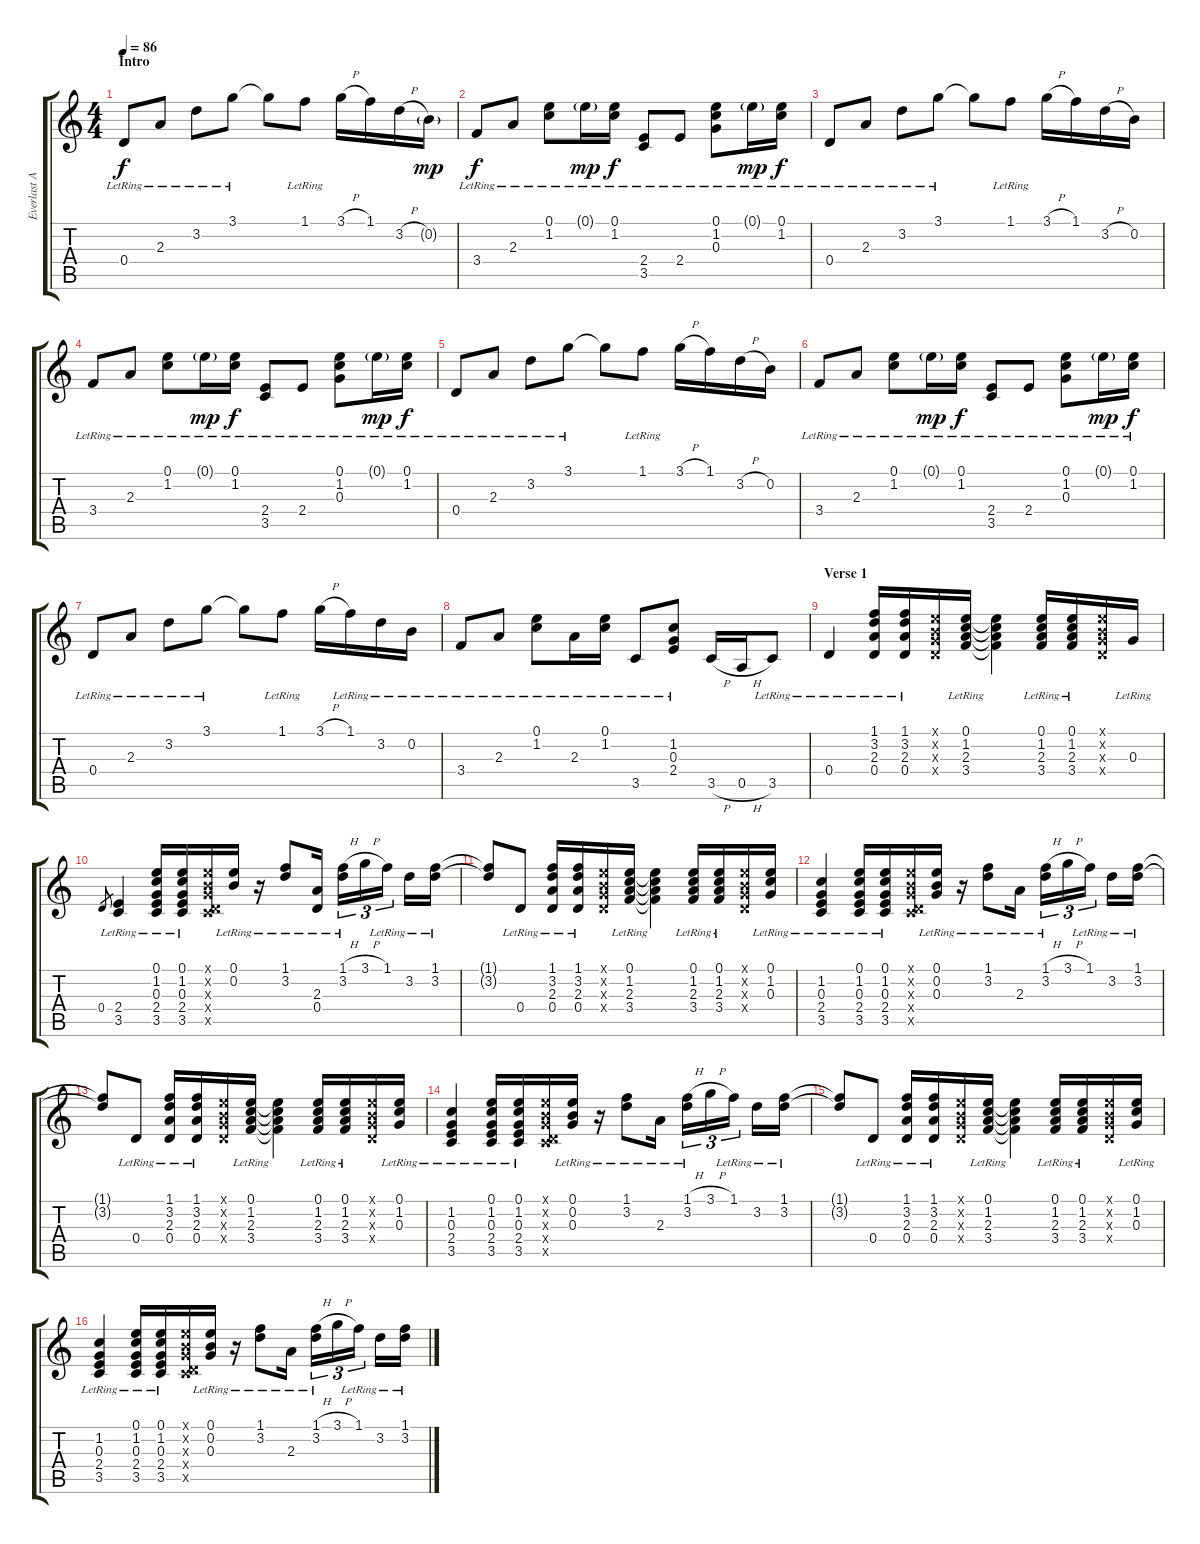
\track ("Everlast Acoustik" "Everlast A") {instrument acousticguitarsteel}
\staff {score tabs}
\tuning (E4 B3 G3 D3 A2 E2) {hide}
\ts (4 4)
\section ("" "Intro")
\tempo 86
\clef g2
\ks c
0.4{lr}.8{dy f instrument acousticguitarsteel} 2.3{lr}.8 3.2{lr}.8 3.1{lr}.8 3.1{t}.8 1.1{lr}.8 3.1{h}.16 1.1.16 3.2{h}.16 0.2{g}.16{dy mp} |
3.4{lr}.8{dy f} 2.3{lr}.8 (0.1{lr} 1.2{lr}).8 0.1{g lr}.16{dy mp} (0.1{lr} 1.2{lr}).16{dy f} (2.4{lr} 3.5{lr}).8 2.4{lr}.8 (0.1{lr} 1.2{lr} 0.3{lr}).8 0.1{g lr}.16{dy mp} (0.1{lr} 1.2{lr}).16{dy f} |
0.4{lr}.8 2.3{lr}.8 3.2{lr}.8 3.1{lr}.8 3.1{t}.8 1.1{lr}.8 3.1{h}.16 1.1.16 3.2{h}.16 0.2.16 |
3.4{lr}.8 2.3{lr}.8 (0.1{lr} 1.2{lr}).8 0.1{g lr}.16{dy mp} (0.1{lr} 1.2{lr}).16{dy f} (2.4{lr} 3.5{lr}).8 2.4{lr}.8 (0.1{lr} 1.2{lr} 0.3{lr}).8 0.1{g lr}.16{dy mp} (0.1{lr} 1.2{lr}).16{dy f} |
0.4{lr}.8 2.3{lr}.8 3.2{lr}.8 3.1{lr}.8 3.1{t}.8 1.1{lr}.8 3.1{h}.16 1.1.16 3.2{h}.16 0.2.16 |
3.4{lr}.8 2.3{lr}.8 (0.1{lr} 1.2{lr}).8 0.1{g lr}.16{dy mp} (0.1{lr} 1.2{lr}).16{dy f} (2.4{lr} 3.5{lr}).8 2.4{lr}.8 (0.1{lr} 1.2{lr} 0.3{lr}).8 0.1{g lr}.16{dy mp} (0.1{lr} 1.2{lr}).16{dy f} |
0.4{lr}.8 2.3{lr}.8 3.2{lr}.8 3.1{lr}.8 3.1{t}.8 1.1{lr}.8 3.1{h}.16 1.1{lr}.16 3.2{lr}.16 0.2{lr}.16 |
3.4{lr}.8 2.3{lr}.8 (0.1{lr} 1.2{lr}).8 2.3{lr}.16 (0.1{lr} 1.2{lr}).16 3.5{lr}.8 (1.2{lr} 0.3{lr} 2.4{lr}).8 3.5{h}.16 0.5{h}.16 3.5{lr}.8 |
\section ("" "Verse 1")
0.4{lr}.4 (1.1 3.2 2.3{lr} 0.4{lr}).16 (1.1{lr} 3.2{lr} 2.3{lr} 0.4{lr}).16 (0.1{x} 0.2{x} 0.3{x} 0.4{x}).16 (0.1 1.2{lr} 2.3 3.4{lr}).16 (0.1{t} 1.2{t} 2.3{t} 3.4{t}).4 (0.1{lr} 1.2{lr} 2.3{lr} 3.4{lr}).16 (0.1{lr} 1.2{lr} 2.3{lr} 3.4{lr}).16 (0.1{x} 0.2{x} 0.3{x} 0.4{x}).16 0.3{lr}.16 |
0.4.8{gr} (2.4{lr} 3.5{lr}).4 (0.1{lr} 1.2{lr} 0.3{lr} 2.4{lr} 3.5{lr}).16 (0.1{lr} 1.2{lr} 0.3{lr} 2.4{lr} 3.5{lr}).16 (0.1{x} 0.2{x} 0.3{x} 0.4{x} 3.5{x}).16 (0.1{lr} 0.2{lr}).16 r.16 (1.1{lr} 3.2{lr}).8 (2.3{lr} 0.4).16 (1.1{h} 3.2{lr}).16{tu (3 2)} 3.1{h}.16{tu (3 2)} 1.1{lr}.16{tu (3 2)} 3.2{lr}.16 (1.1{lr} 3.2{lr}).16 |
(1.1{t} 3.2{t}).8 0.4{lr}.8 (1.1 3.2 2.3{lr} 0.4{lr}).16 (1.1{lr} 3.2{lr} 2.3{lr} 0.4{lr}).16 (0.1{x} 0.2{x} 0.3{x} 0.4{x}).16 (0.1 1.2{lr} 2.3 3.4{lr}).16 (0.1{t} 1.2{t} 2.3{t} 3.4{t}).4 (0.1{lr} 1.2{lr} 2.3{lr} 3.4{lr}).16 (0.1{lr} 1.2{lr} 2.3{lr} 3.4{lr}).16 (0.1{x} 0.2{x} 0.3{x} 0.4{x}).16 (0.1{lr} 1.2{lr} 0.3{lr}).16 |
(1.2 0.3 2.4 3.5{lr}).4 (0.1{lr} 1.2{lr} 0.3{lr} 2.4{lr} 3.5{lr}).16 (0.1{lr} 1.2{lr} 0.3{lr} 2.4{lr} 3.5{lr}).16 (0.1{x} 0.2{x} 0.3{x} 0.4{x} 3.5{x}).16 (0.1{lr} 0.2{lr} 0.3{lr}).16 r.16 (1.1{lr} 3.2{lr}).8 2.3{lr}.16 (1.1{h} 3.2{lr}).16{tu (3 2)} 3.1{h}.16{tu (3 2)} 1.1{lr}.16{tu (3 2)} 3.2{lr}.16 (1.1{lr} 3.2{lr}).16 |
(1.1{t} 3.2{t}).8 0.4{lr}.8 (1.1 3.2 2.3{lr} 0.4{lr}).16 (1.1{lr} 3.2{lr} 2.3{lr} 0.4{lr}).16 (0.1{x} 0.2{x} 0.3{x} 0.4{x}).16 (0.1 1.2{lr} 2.3 3.4{lr}).16 (0.1{t} 1.2{t} 2.3{t} 3.4{t}).4 (0.1{lr} 1.2{lr} 2.3{lr} 3.4{lr}).16 (0.1{lr} 1.2{lr} 2.3{lr} 3.4{lr}).16 (0.1{x} 0.2{x} 0.3{x} 0.4{x}).16 (0.1{lr} 1.2{lr} 0.3{lr}).16 |
(1.2 0.3 2.4 3.5{lr}).4 (0.1{lr} 1.2{lr} 0.3{lr} 2.4{lr} 3.5{lr}).16 (0.1{lr} 1.2{lr} 0.3{lr} 2.4{lr} 3.5{lr}).16 (0.1{x} 0.2{x} 0.3{x} 0.4{x} 3.5{x}).16 (0.1{lr} 0.2{lr} 0.3).16 r.16 (1.1{lr} 3.2{lr}).8 2.3{lr}.16 (1.1{h} 3.2{lr}).16{tu (3 2)} 3.1{h}.16{tu (3 2)} 1.1{lr}.16{tu (3 2)} 3.2{lr}.16 (1.1{lr} 3.2{lr}).16 |
(1.1{t} 3.2{t}).8 0.4{lr}.8 (1.1 3.2 2.3{lr} 0.4{lr}).16 (1.1{lr} 3.2{lr} 2.3{lr} 0.4{lr}).16 (0.1{x} 0.2{x} 0.3{x} 0.4{x}).16 (0.1 1.2{lr} 2.3 3.4{lr}).16 (0.1{t} 1.2{t} 2.3{t} 3.4{t}).4 (0.1{lr} 1.2{lr} 2.3{lr} 3.4{lr}).16 (0.1{lr} 1.2{lr} 2.3{lr} 3.4{lr}).16 (0.1{x} 0.2{x} 0.3{x} 0.4{x}).16 (0.1{lr} 1.2{lr} 0.3{lr}).16 |
(1.2 0.3 2.4 3.5{lr}).4 (0.1{lr} 1.2{lr} 0.3{lr} 2.4{lr} 3.5{lr}).16 (0.1{lr} 1.2{lr} 0.3{lr} 2.4{lr} 3.5{lr}).16 (0.1{x} 0.2{x} 0.3{x} 0.4{x} 3.5{x}).16 (0.1{lr} 0.2{lr} 0.3{lr}).16 r.16 (1.1{lr} 3.2{lr}).8 2.3{lr}.16 (1.1{h} 3.2{lr}).16{tu (3 2)} 3.1{h}.16{tu (3 2)} 1.1{lr}.16{tu (3 2)} 3.2{lr}.16 (1.1{lr} 3.2{lr}).16
